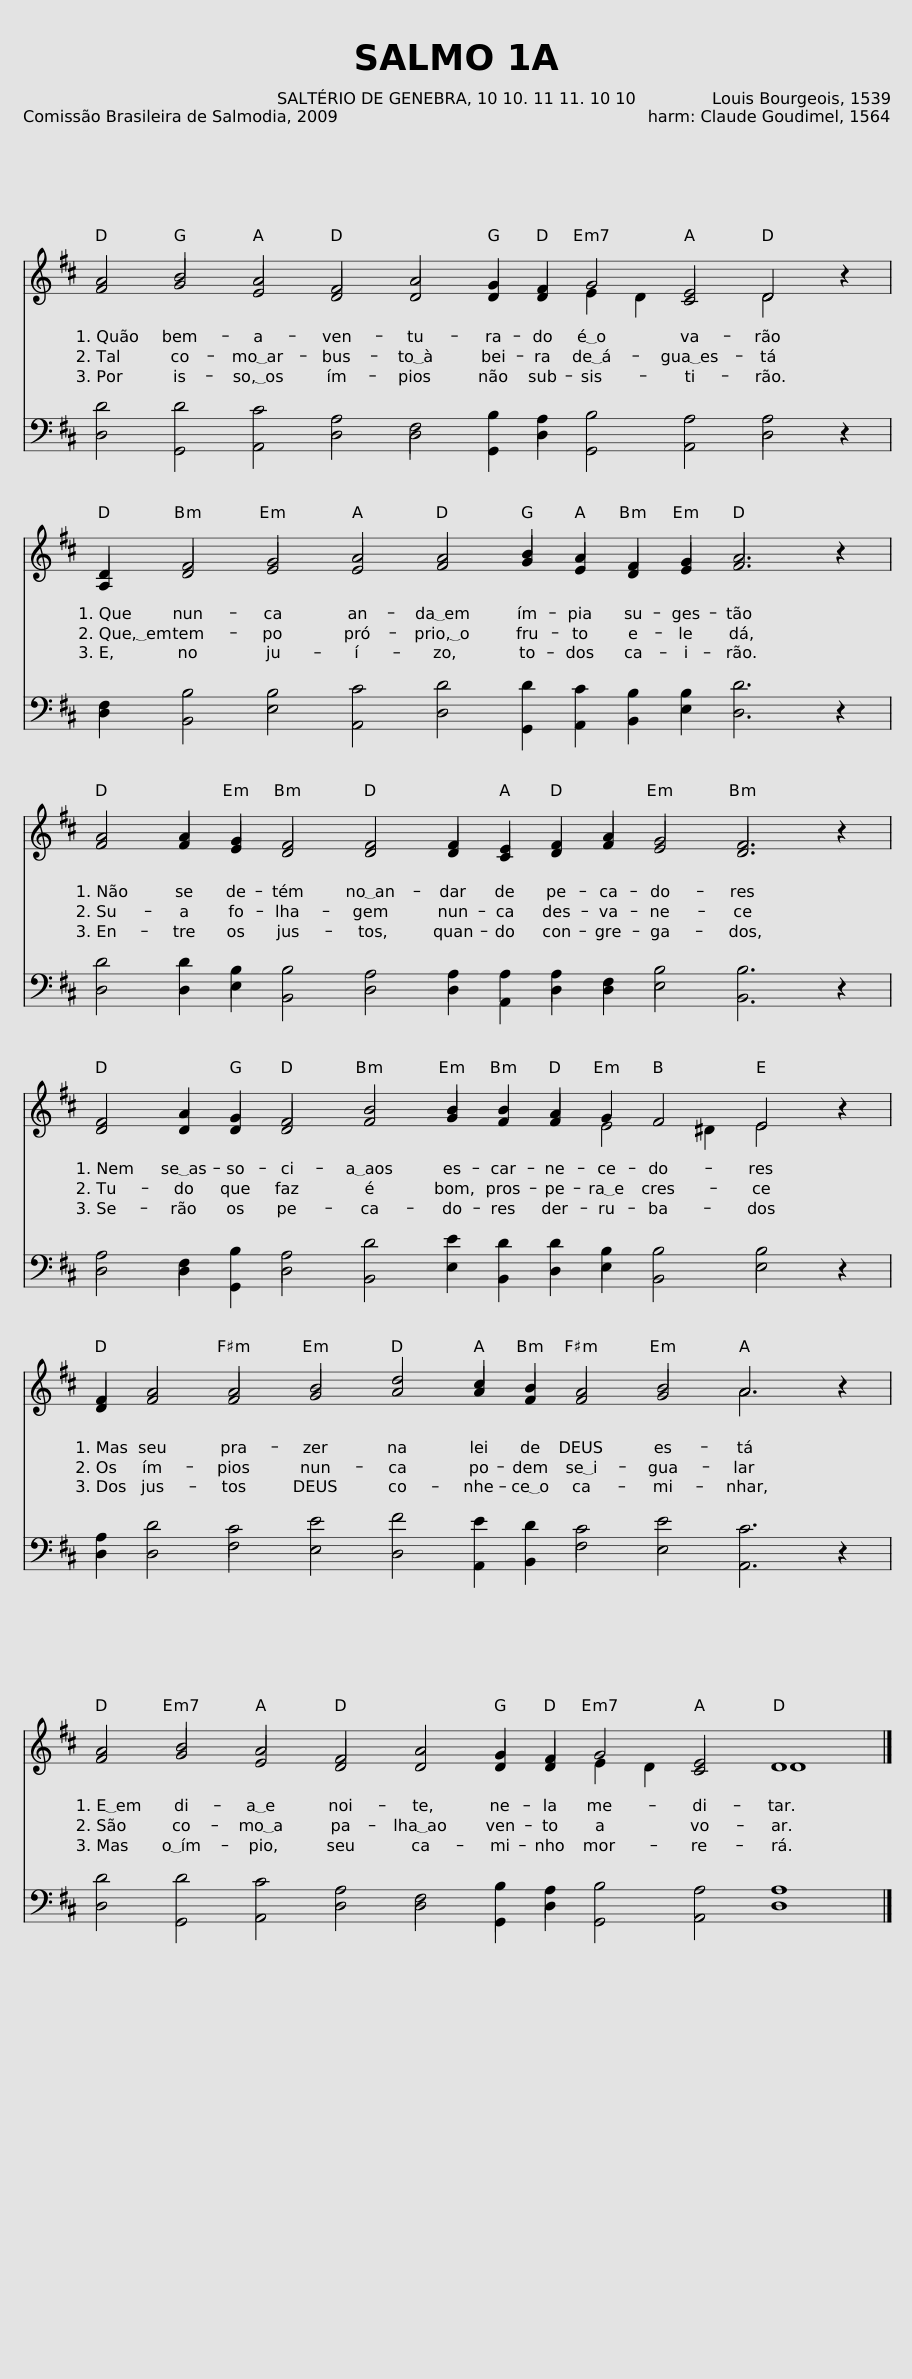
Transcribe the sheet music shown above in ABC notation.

X:1
%%score { ( 1 2 ) | ( 3 4 ) }
L:1/8
Q:3/8=90
M:none
I:linebreak $
K:D
V:1 treble
V:2 treble
V:3 bass
V:4 bass
V:1
 A4 B4 A4 F4 A4 G2 F2 G4 E4 D4 z2 |$ D2 F4 G4 A4 A4 B2 A2 F2 G2 A6 z2 |$ A4 A2 G2 F4 F4 F2 E2 F2 A2 G4 F6 z2 |$ F4 A2 G2 F4 B4 B2 B2 A2 G2 F4 E4 z2 |$ F2 A4 A4 B4 d4 c2 B2 A4 B4 A6 z2 |$ %5
 A4 B4 A4 F4 A4 G2 F2 G4 E4 D8 |] %6
V:2
 F4 G4 E4 D4 D4 D2 D2 E2 D2 C4 D4 x2 |$ A,2 D4 E4 E4 F4 G2 E2 D2 E2 F6 x2 |$ F4 F2 E2 D4 D4 D2 C2 D2 F2 E4 D6 x2 |$ D4 D2 D2 D4 F4 G2 F2 F2 E4 ^D2 E4 x2 |$ D2 F4 F4 G4 A4 A2 F2 F4 G4 A6 x2 |$ %5
 F4 G4 E4 D4 D4 D2 D2 E2 D2 C4 D8 |] %6
V:3
 D4 D4 C4 A,4 F,4 B,2 A,2 B,4 A,4 A,4 z2 |$ F,2 B,4 B,4 C4 D4 D2 C2 B,2 B,2 D6 z2 |$ D4 D2 B,2 B,4 A,4 A,2 A,2 A,2 F,2 B,4 B,6 z2 |$ A,4 F,2 B,2 A,4 D4 E2 D2 D2 B,2 B,4 B,4 z2 |$ A,2 D4 C4 E4 F4 E2 D2 C4 E4 C6 z2 |$ %5
 D4 D4 C4 A,4 F,4 B,2 A,2 B,4 A,4 A,8 |] %6
V:4
 D,4 G,,4 A,,4 D,4 D,4 G,,2 D,2 G,,4 A,,4 D,4 x2 |$ D,2 B,,4 E,4 A,,4 D,4 G,,2 A,,2 B,,2 E,2 D,6 x2 |$ D,4 D,2 E,2 B,,4 D,4 D,2 A,,2 D,2 D,2 E,4 B,,6 x2 |$ D,4 D,2 G,,2 D,4 B,,4 E,2 B,,2 D,2 E,2 B,,4 E,4 x2 |$ D,2 D,4 F,4 E,4 D,4 A,,2 B,,2 F,4 E,4 A,,6 x2 |$ %5
 D,4 G,,4 A,,4 D,4 D,4 G,,2 D,2 G,,4 A,,4 D,8 |] %6
